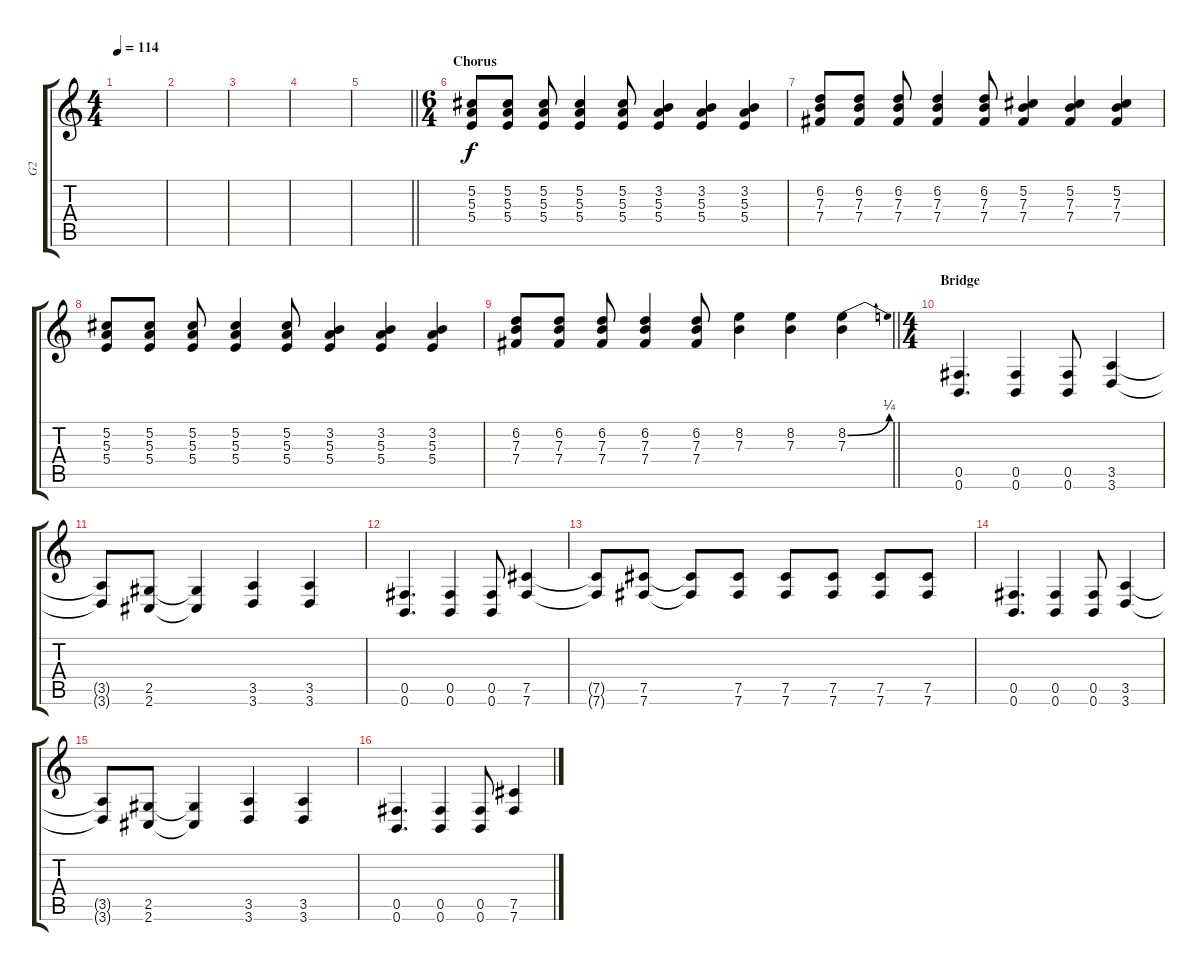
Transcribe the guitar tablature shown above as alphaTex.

\track ("G2" "G2") {instrument distortionguitar}
\staff {score tabs}
\tuning (Db4 Ab3 E3 B2 Gb2 B1) {hide}
\ts (4 4)
\tempo 114
\clef g2
\ks c
|
|
|
|
\barLineRight lightlight
|
\ts (6 4)
\section ("" "Chorus")
(5.2 5.3 5.4).8 (5.2 5.3 5.4).8 (5.2 5.3 5.4).8 (5.2 5.3 5.4).4 (5.2 5.3 5.4).8 (3.2 5.3 5.4).4 (3.2 5.3 5.4).4 (3.2 5.3 5.4).4 |
(6.2 7.3 7.4).8 (6.2 7.3 7.4).8 (6.2 7.3 7.4).8 (6.2 7.3 7.4).4 (6.2 7.3 7.4).8 (5.2 7.3 7.4).4 (5.2 7.3 7.4).4 (5.2 7.3 7.4).4 |
(5.2 5.3 5.4).8 (5.2 5.3 5.4).8 (5.2 5.3 5.4).8 (5.2 5.3 5.4).4 (5.2 5.3 5.4).8 (3.2 5.3 5.4).4 (3.2 5.3 5.4).4 (3.2 5.3 5.4).4 |
\barLineRight lightlight
(6.2 7.3 7.4).8 (6.2 7.3 7.4).8 (6.2 7.3 7.4).8 (6.2 7.3 7.4).4 (6.2 7.3 7.4).8 (8.2 7.3).4 (8.2 7.3).4 (8.2{be (bend 0 0 60 1)} 7.3).4 |
\ts (4 4)
\section ("" "Bridge")
(0.5 0.6).4{d} (0.5 0.6).4 (0.5 0.6).8 (3.5 3.6).4 |
(3.5{t} 3.6{t}).8 (2.5 2.6).8 (2.5{t} 2.6{t}).4 (3.5 3.6).4 (3.5 3.6).4 |
(0.5 0.6).4{d} (0.5 0.6).4 (0.5 0.6).8 (7.5 7.6).4 |
(7.5{t} 7.6{t}).8 (7.5 7.6).8 (7.5{t} 7.6{t}).8 (7.5 7.6).8 (7.5 7.6).8 (7.5 7.6).8 (7.5 7.6).8 (7.5 7.6).8 |
(0.5 0.6).4{d} (0.5 0.6).4 (0.5 0.6).8 (3.5 3.6).4 |
(3.5{t} 3.6{t}).8 (2.5 2.6).8 (2.5{t} 2.6{t}).4 (3.5 3.6).4 (3.5 3.6).4 |
(0.5 0.6).4{d} (0.5 0.6).4 (0.5 0.6).8 (7.5 7.6).4
